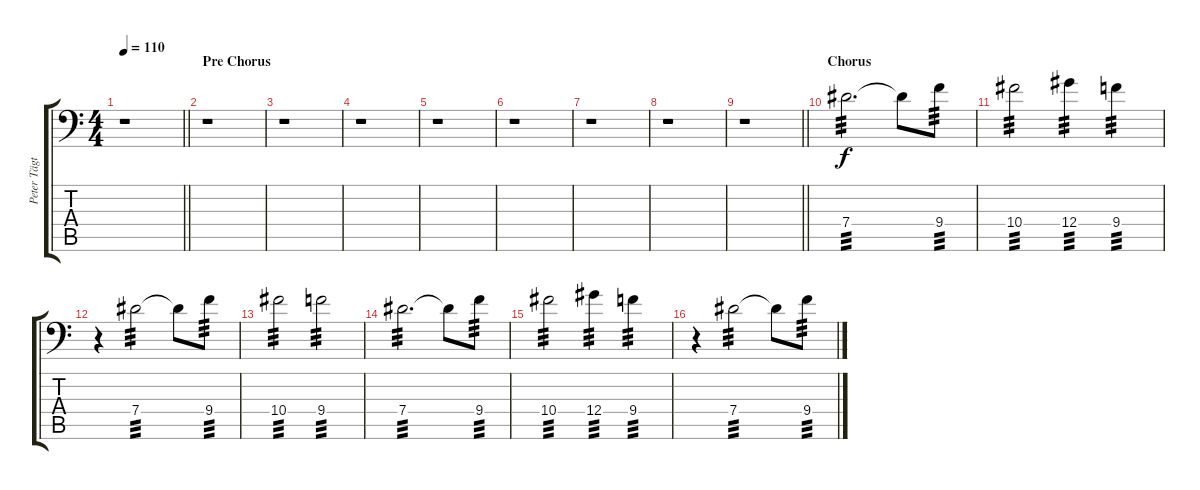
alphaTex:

\track ("Peter Tägtgren (Lead 1)" "Peter Tägt") {instrument distortionguitar}
\staff {score tabs}
\tuning (Bb3 F3 Db3 Ab2 Eb2 Bb1) {hide}
\ts (4 4)
\tempo 110
\clef f4
\barLineRight lightlight
\ks c
r.1{dy f} |
\section ("" "Pre Chorus")
r.1 |
r.1 |
r.1 |
r.1 |
r.1 |
r.1 |
r.1 |
\barLineRight lightlight
r.1 |
\section ("" "Chorus ")
7.4.2{d tp 3} 7.4{t}.8 9.4.8{tp 3} |
10.4.2{tp 3} 12.4.4{tp 3} 9.4.4{tp 3} |
r.4 7.4.2{tp 3} 7.4{t}.8 9.4.8{tp 3} |
10.4.2{tp 3} 9.4.2{tp 3} |
7.4.2{d tp 3} 7.4{t}.8 9.4.8{tp 3} |
10.4.2{tp 3} 12.4.4{tp 3} 9.4.4{tp 3} |
r.4 7.4.2{tp 3} 7.4{t}.8 9.4.8{tp 3}
